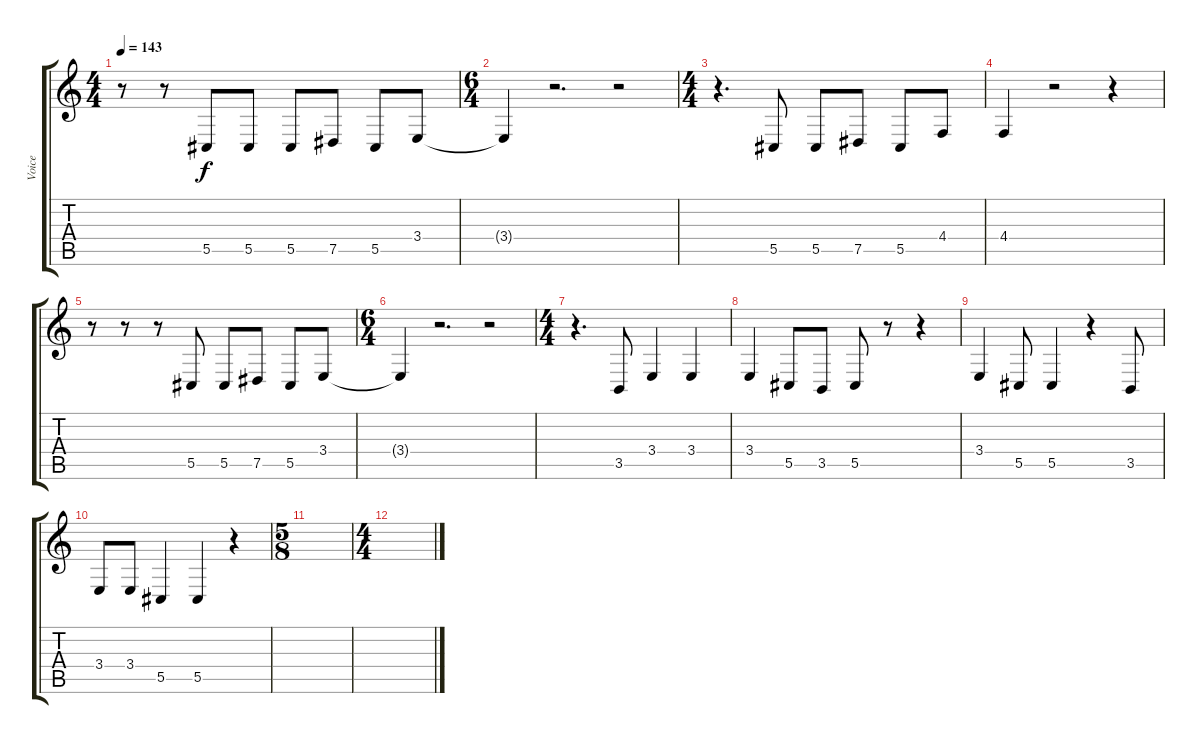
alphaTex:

\track ("Voice" "Voice") {instrument cello}
\staff {score tabs}
\tuning (Eb4 Bb3 Gb3 Db3 Ab2 Db2) {hide}
\ts (4 4)
\tempo 143
\clef g2
\ks c
r.8{dy f} r.8 5.5.8 5.5.8 5.5.8 7.5.8 5.5.8 3.4.8 |
\ts (6 4)
3.4{t}.4 r.2{d} r.2 |
\ts (4 4)
r.4{d} 5.5.8 5.5.8 7.5.8 5.5.8 4.4.8 |
4.4.4 r.2 r.4 |
r.8 r.8 r.8 5.5.8 5.5.8 7.5.8 5.5.8 3.4.8 |
\ts (6 4)
3.4{t}.4 r.2{d} r.2 |
\ts (4 4)
r.4{d} 3.5.8 3.4.4 3.4.4 |
3.4.4 5.5.8 3.5.8 5.5.8 r.8 r.4 |
3.4.4{volume 10} 5.5.8 5.5.4 r.4 3.5.8 |
3.4.8 3.4.8 5.5.4 5.5.4 r.4 |
\ts (5 8)
|
\ts (4 4)
